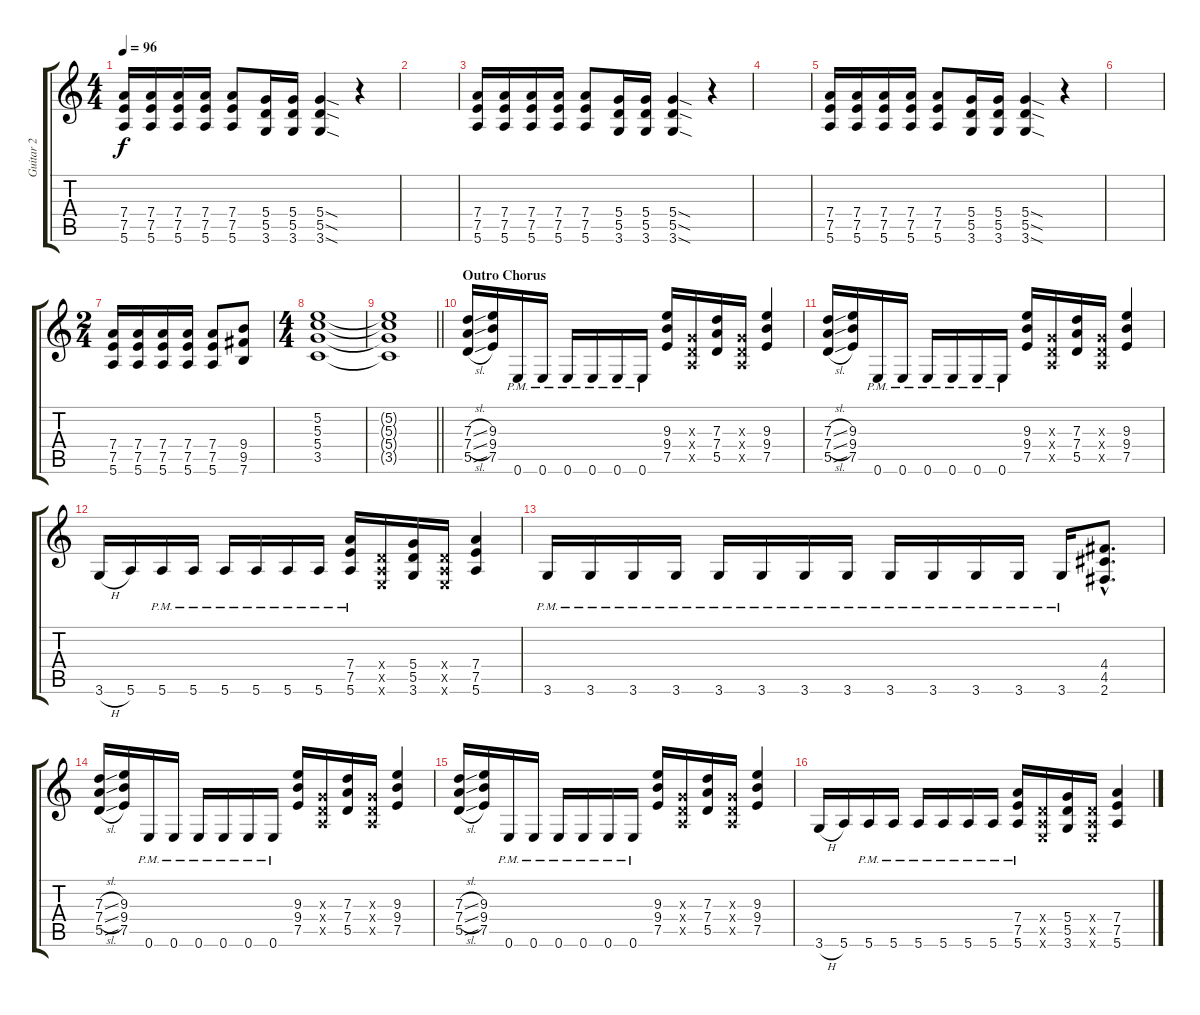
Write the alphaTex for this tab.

\track ("Guitar 2" "Guitar 2") {instrument overdrivenguitar}
\staff {score tabs}
\tuning (E4 B3 G3 D3 A2 E2) {hide}
\ts (4 4)
\tempo 96
\clef g2
\ks c
(7.4 7.5 5.6).16{txt " " dy f} (7.4 7.5 5.6).16 (7.4 7.5 5.6).16 (7.4 7.5 5.6).16 (7.4 7.5 5.6).8 (5.4 5.5 3.6).16 (5.4 5.5 3.6).16 (5.4{sod} 5.5{sod} 3.6{sod}).4 r.4 |
|
(7.4 7.5 5.6).16{txt " "} (7.4 7.5 5.6).16 (7.4 7.5 5.6).16 (7.4 7.5 5.6).16 (7.4 7.5 5.6).8 (5.4 5.5 3.6).16 (5.4 5.5 3.6).16 (5.4{sod} 5.5{sod} 3.6{sod}).4 r.4 |
|
(7.4 7.5 5.6).16{txt " "} (7.4 7.5 5.6).16 (7.4 7.5 5.6).16 (7.4 7.5 5.6).16 (7.4 7.5 5.6).8 (5.4 5.5 3.6).16 (5.4 5.5 3.6).16 (5.4{sod} 5.5{sod} 3.6{sod}).4 r.4 |
|
\ts (2 4)
(7.4 7.5 5.6).16 (7.4 7.5 5.6).16 (7.4 7.5 5.6).16 (7.4 7.5 5.6).16 (7.4 7.5 5.6).8 (9.4 9.5 7.6).8 |
\ts (4 4)
(5.2 5.3 5.4 3.5).1 |
\barLineRight lightlight
(5.2{t} 5.3{t} 5.4{t} 3.5{t}).1 |
\section ("" "Outro Chorus")
(7.3{sl} 7.4{sl} 5.5{sl}).16 (9.3 9.4 7.5).16 0.6{pm}.16 0.6{pm}.16 0.6{pm}.16 0.6{pm}.16 0.6{pm}.16 0.6{pm}.16 (9.3 9.4 7.5).16 (0.3{x} 0.4{x} 0.5{x}).16 (7.3 7.4 5.5).16 (0.3{x} 0.4{x} 0.5{x}).16 (9.3 9.4 7.5).4 |
(7.3{sl} 7.4{sl} 5.5{sl}).16 (9.3 9.4 7.5).16 0.6{pm}.16 0.6{pm}.16 0.6{pm}.16 0.6{pm}.16 0.6{pm}.16 0.6{pm}.16 (9.3 9.4 7.5).16 (0.3{x} 0.4{x} 0.5{x}).16 (7.3 7.4 5.5).16 (0.3{x} 0.4{x} 0.5{x}).16 (9.3 9.4 7.5).4 |
3.6{h}.16 5.6.16 5.6{pm}.16 5.6{pm}.16 5.6{pm}.16 5.6{pm}.16 5.6{pm}.16 5.6{pm}.16 (7.4 7.5 5.6{pm}).16 (0.4{x} 0.5{x} 0.6{x}).16 (5.4 5.5 3.6).16 (0.4{x} 0.5{x} 0.6{x}).16 (7.4 7.5 5.6).4 |
3.6{pm}.16 3.6{pm}.16 3.6{pm}.16 3.6{pm}.16 3.6{pm}.16 3.6{pm}.16 3.6{pm}.16 3.6{pm}.16 3.6{pm}.16 3.6{pm}.16 3.6{pm}.16 3.6{pm}.16 3.6{pm}.16 (4.4{hac} 4.5{hac} 2.6{hac}).8{d} |
(7.3{sl} 7.4{sl} 5.5{sl}).16 (9.3 9.4 7.5).16 0.6{pm}.16 0.6{pm}.16 0.6{pm}.16 0.6{pm}.16 0.6{pm}.16 0.6{pm}.16 (9.3 9.4 7.5).16 (0.3{x} 0.4{x} 0.5{x}).16 (7.3 7.4 5.5).16 (0.3{x} 0.4{x} 0.5{x}).16 (9.3 9.4 7.5).4 |
(7.3{sl} 7.4{sl} 5.5{sl}).16 (9.3 9.4 7.5).16 0.6{pm}.16 0.6{pm}.16 0.6{pm}.16 0.6{pm}.16 0.6{pm}.16 0.6{pm}.16 (9.3 9.4 7.5).16 (0.3{x} 0.4{x} 0.5{x}).16 (7.3 7.4 5.5).16 (0.3{x} 0.4{x} 0.5{x}).16 (9.3 9.4 7.5).4 |
3.6{h}.16 5.6.16 5.6{pm}.16 5.6{pm}.16 5.6{pm}.16 5.6{pm}.16 5.6{pm}.16 5.6{pm}.16 (7.4 7.5 5.6{pm}).16 (0.4{x} 0.5{x} 0.6{x}).16 (5.4 5.5 3.6).16 (0.4{x} 0.5{x} 0.6{x}).16 (7.4 7.5 5.6).4
